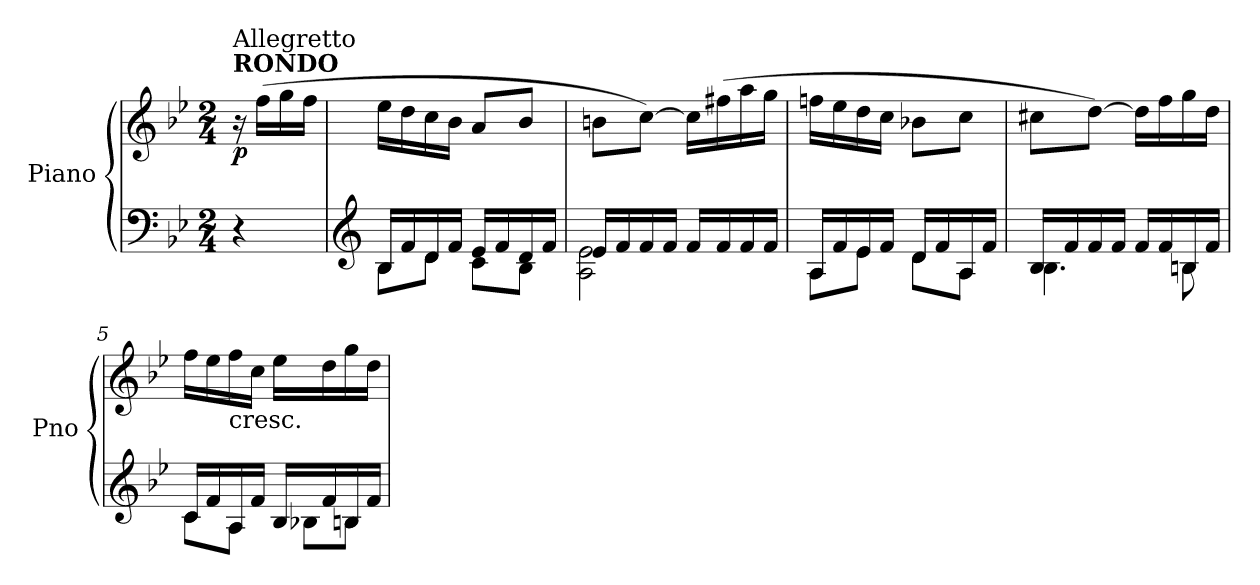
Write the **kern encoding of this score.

**kern	**kern	**dynam
*part1	*part1	*part1
*staff2	*staff1	*staff1/2
*I"Piano	*	*
*I'Pno	*	*
*clefF4	*clefG2	*
*k[b-e-]	*k[b-e-]	*
*B-:	*B-:	*
*M2/4	*M2/4	*
=	=	=
!	!LO:TX:a:B:t=RONDO	!
!	!LO:TX:a:t=Allegretto	!
!	!	!LO:DY:b
4r	16r	p
.	(>16ff\LL	.
.	16gg\	.
.	16ff\JJ	.
=1	=1	=1
*clefG2	*	*
*^	*	*
16B-/LL	8B-\L	16ee-\LL	.
16f/	.	16dd\	.
16d/	8d\J	16cc\	.
16f/JJ	.	16b-\JJ	.
16e-/LL	8c\L	8a/L	.
16f/	.	.	.
16d/	8B-\J	8b-/J	.
16f/JJ	.	.	.
=2	=2	=2	=2
16e-/LL	2A\ 2e-\	8bn\L	.
16f/	.	.	.
16f/	.	[8cc\J)	.
16f/JJ	.	.	.
16f/LL	.	16cc\LL]	.
16f/	.	(>16ff#X\	.
16f/	.	16aa\	.
16f/JJ	.	16gg\JJ	.
=3	=3	=3	=3
16A/LL	8A\L	16ffn\LL	.
16f/	.	16ee-\	.
16e-/	8e-\J	16dd\	.
16f/JJ	.	16cc\JJ	.
16d/LL	8d\L	8b-X\L	.
16f/	.	.	.
16A/	8A\J	8cc\J	.
16f/JJ	.	.	.
=4	=4	=4	=4
16B-/LL	4.B-\	8cc#X\L	.
16f/	.	.	.
16f/	.	[8dd\J)	.
16f/JJ	.	.	.
16f/LL	.	16dd\LL]	.
16f/	.	16ff\	.
16Bn/	8B\	16gg\	.
16f/JJ	.	16dd\JJ	.
!!LO:LB:g=z
=5	=5	=5	=5
16c/LL	8c\L	16ff\LL	.
16f/	.	16ee-\	.
!	!	!LO:TX:b:t=cresc.	!
16A/	8A\J	16ff\	.
16f/JJ	.	16cc\JJ	.
16B-/LL	8B-X\L	16ee-\LL	.
16f/	.	16dd\	.
16Bn/	8B\J	16gg\	.
16f/JJ	.	16dd\JJ	.
*v	*v	*	*
=	=	=
*-	*-	*-
